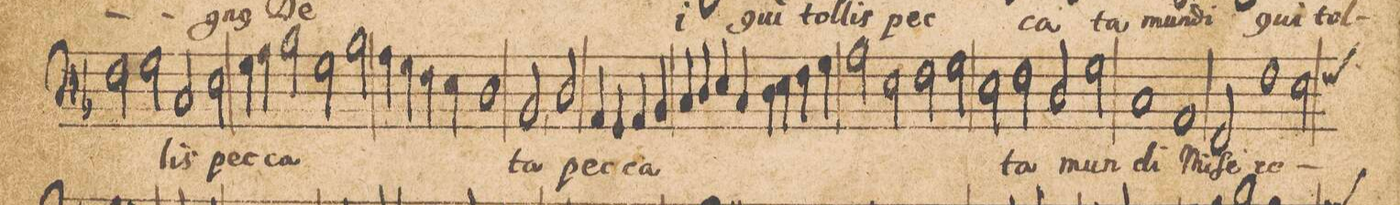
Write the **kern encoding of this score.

**kern	**text
*I"[BASSVS.]	*
*clefF4	*
*k[b-]	*
*met(C|)	*
*M2/1	*
2F\	.
2G\	.
2C/	-lis
2E\	pec-
=11-	=11-
4G\	-ca-
4A\	.
2B-\	.
2G\	.
2B-\	.
=12-	=12-
4A\	.
4G\	.
4F\	.
4E\	.
1D\	.
=13-	=13-
2BB-,/	-ta
2D/	pec-
4AA/	-ca-
4GG/	.
4AA/	.
4BB-/	.
=14-	=14-
4C/	.
4D/	.
4E/	.
4C/	.
4D\	.
4E\	.
4F\	.
4G\	.
=15-	=15-
2A\	.
2E\	.
2F\	.
2G\	.
=16-	=16-
2E\	.
2F\	-ta
2D/	mud-
2G\	.
=17-	=17-
1C/	-di
1AA/	mi-
=18-	=18-
2FF/	-ſe-
1F\	-re-
2E\	.
*custos:f	*
=19-	=19-
*-	*-
